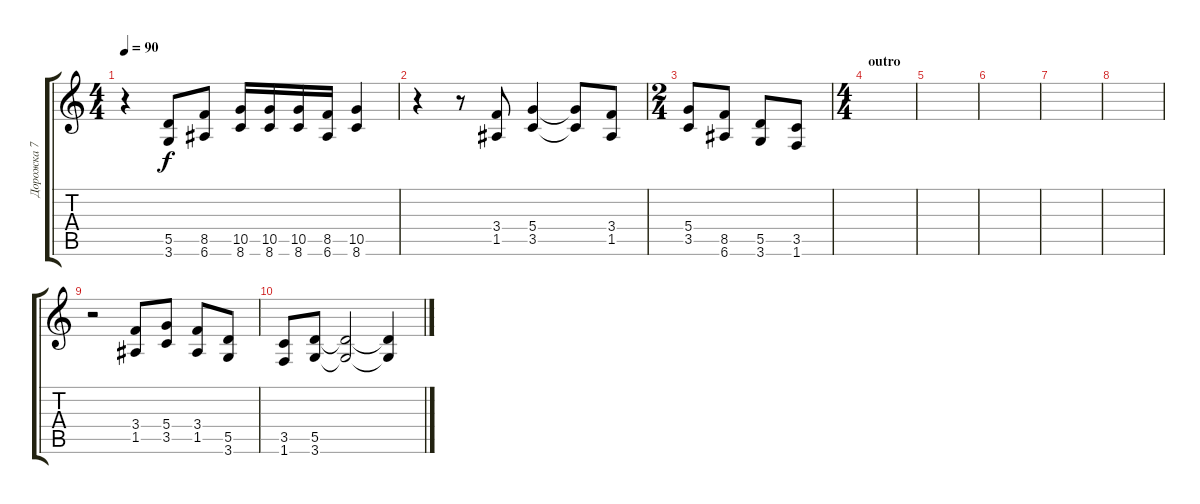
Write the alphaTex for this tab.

\track ("Дорожка 7" "Дорожка 7") {instrument overdrivenguitar}
\staff {score tabs}
\tuning (E4 B3 G3 D3 A2 E2) {hide}
\ts (4 4)
\tempo 90
\clef g2
\ks c
r.4{dy f} (5.5 3.6).8 (8.5 6.6).8 (10.5 8.6).16 (10.5 8.6).16 (10.5 8.6).16 (8.5 6.6).16 (10.5 8.6).4 |
r.4 r.8 (3.4 1.5).8 (5.4 3.5).4 (5.4{t} 3.5{t}).8 (3.4 1.5).8 |
\ts (2 4)
(5.4 3.5).8 (8.5 6.6).8 (5.5 3.6).8 (3.5 1.6).8 |
\ts (4 4)
\section ("" "outro")
|
|
|
|
|
r.2 (3.4 1.5).8 (5.4 3.5).8 (3.4 1.5).8 (5.5 3.6).8 |
(3.5 1.6).8 (5.5 3.6).8 (5.5{t} 3.6{t}).2 (5.5{t} 3.6{t}).4
